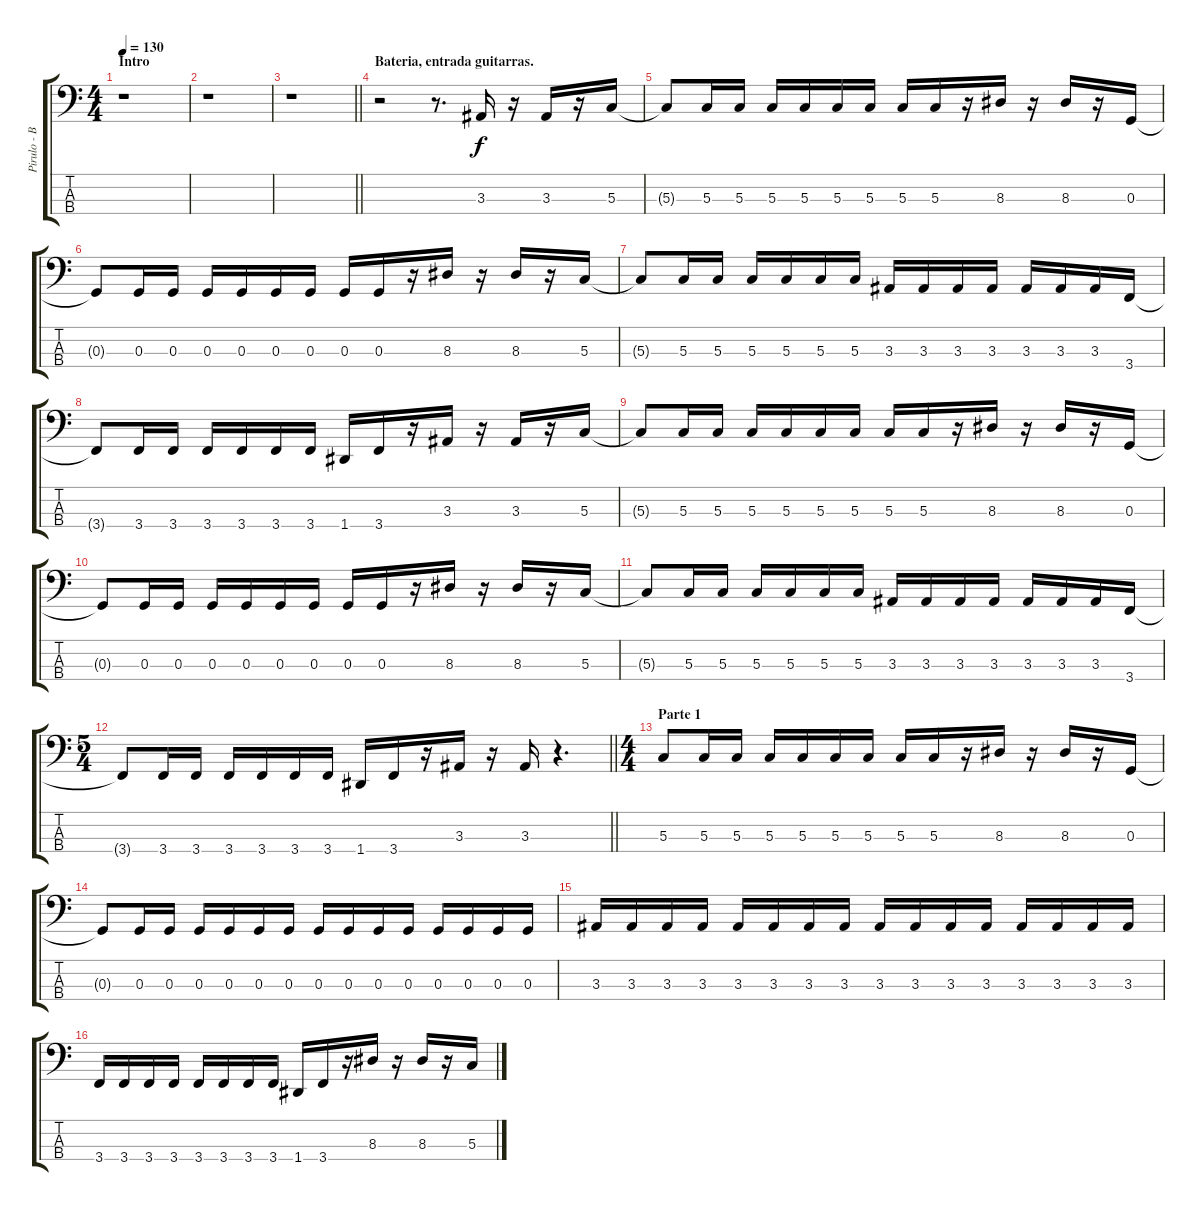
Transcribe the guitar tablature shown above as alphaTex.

\track ("Pirulo - Bajo" "Pirulo - B") {instrument electricbasspick}
\staff {score tabs}
\tuning (F2 C2 G1 D1) {hide}
\ts (4 4)
\section ("" "Intro")
\tempo 130
\clef f4
\ks c
r.1{dy f instrument electricbasspick} |
r.1 |
\barLineRight lightlight
r.1 |
\section ("" "Bateria, entrada guitarras.")
r.2 r.8{d} 3.3.16 r.16 3.3.16 r.16 5.3.16 |
5.3{t}.8 5.3.16 5.3.16 5.3.16 5.3.16 5.3.16 5.3.16 5.3.16 5.3.16 r.16 8.3.16 r.16 8.3.16 r.16 0.3.16 |
0.3{t}.8 0.3.16 0.3.16 0.3.16 0.3.16 0.3.16 0.3.16 0.3.16 0.3.16 r.16 8.3.16 r.16 8.3.16 r.16 5.3.16 |
5.3{t}.8 5.3.16 5.3.16 5.3.16 5.3.16 5.3.16 5.3.16 3.3.16 3.3.16 3.3.16 3.3.16 3.3.16 3.3.16 3.3.16 3.4.16 |
3.4{t}.8 3.4.16 3.4.16 3.4.16 3.4.16 3.4.16 3.4.16 1.4.16 3.4.16 r.16 3.3.16 r.16 3.3.16 r.16 5.3.16 |
5.3{t}.8 5.3.16 5.3.16 5.3.16 5.3.16 5.3.16 5.3.16 5.3.16 5.3.16 r.16 8.3.16 r.16 8.3.16 r.16 0.3.16 |
0.3{t}.8 0.3.16 0.3.16 0.3.16 0.3.16 0.3.16 0.3.16 0.3.16 0.3.16 r.16 8.3.16 r.16 8.3.16 r.16 5.3.16 |
5.3{t}.8 5.3.16 5.3.16 5.3.16 5.3.16 5.3.16 5.3.16 3.3.16 3.3.16 3.3.16 3.3.16 3.3.16 3.3.16 3.3.16 3.4.16 |
\ts (5 4)
\barLineRight lightlight
3.4{t}.8 3.4.16 3.4.16 3.4.16 3.4.16 3.4.16 3.4.16 1.4.16 3.4.16 r.16 3.3.16 r.16 3.3.16 r.4{d} |
\ts (4 4)
\section ("" "Parte 1")
5.3.8 5.3.16 5.3.16 5.3.16 5.3.16 5.3.16 5.3.16 5.3.16 5.3.16 r.16 8.3.16 r.16 8.3.16 r.16 0.3.16 |
0.3{t}.8 0.3.16 0.3.16 0.3.16 0.3.16 0.3.16 0.3.16 0.3.16 0.3.16 0.3.16 0.3.16 0.3.16 0.3.16 0.3.16 0.3.16 |
3.3.16 3.3.16 3.3.16 3.3.16 3.3.16 3.3.16 3.3.16 3.3.16 3.3.16 3.3.16 3.3.16 3.3.16 3.3.16 3.3.16 3.3.16 3.3.16 |
3.4.16 3.4.16 3.4.16 3.4.16 3.4.16 3.4.16 3.4.16 3.4.16 1.4.16 3.4.16 r.16 8.3.16 r.16 8.3.16 r.16 5.3.16
